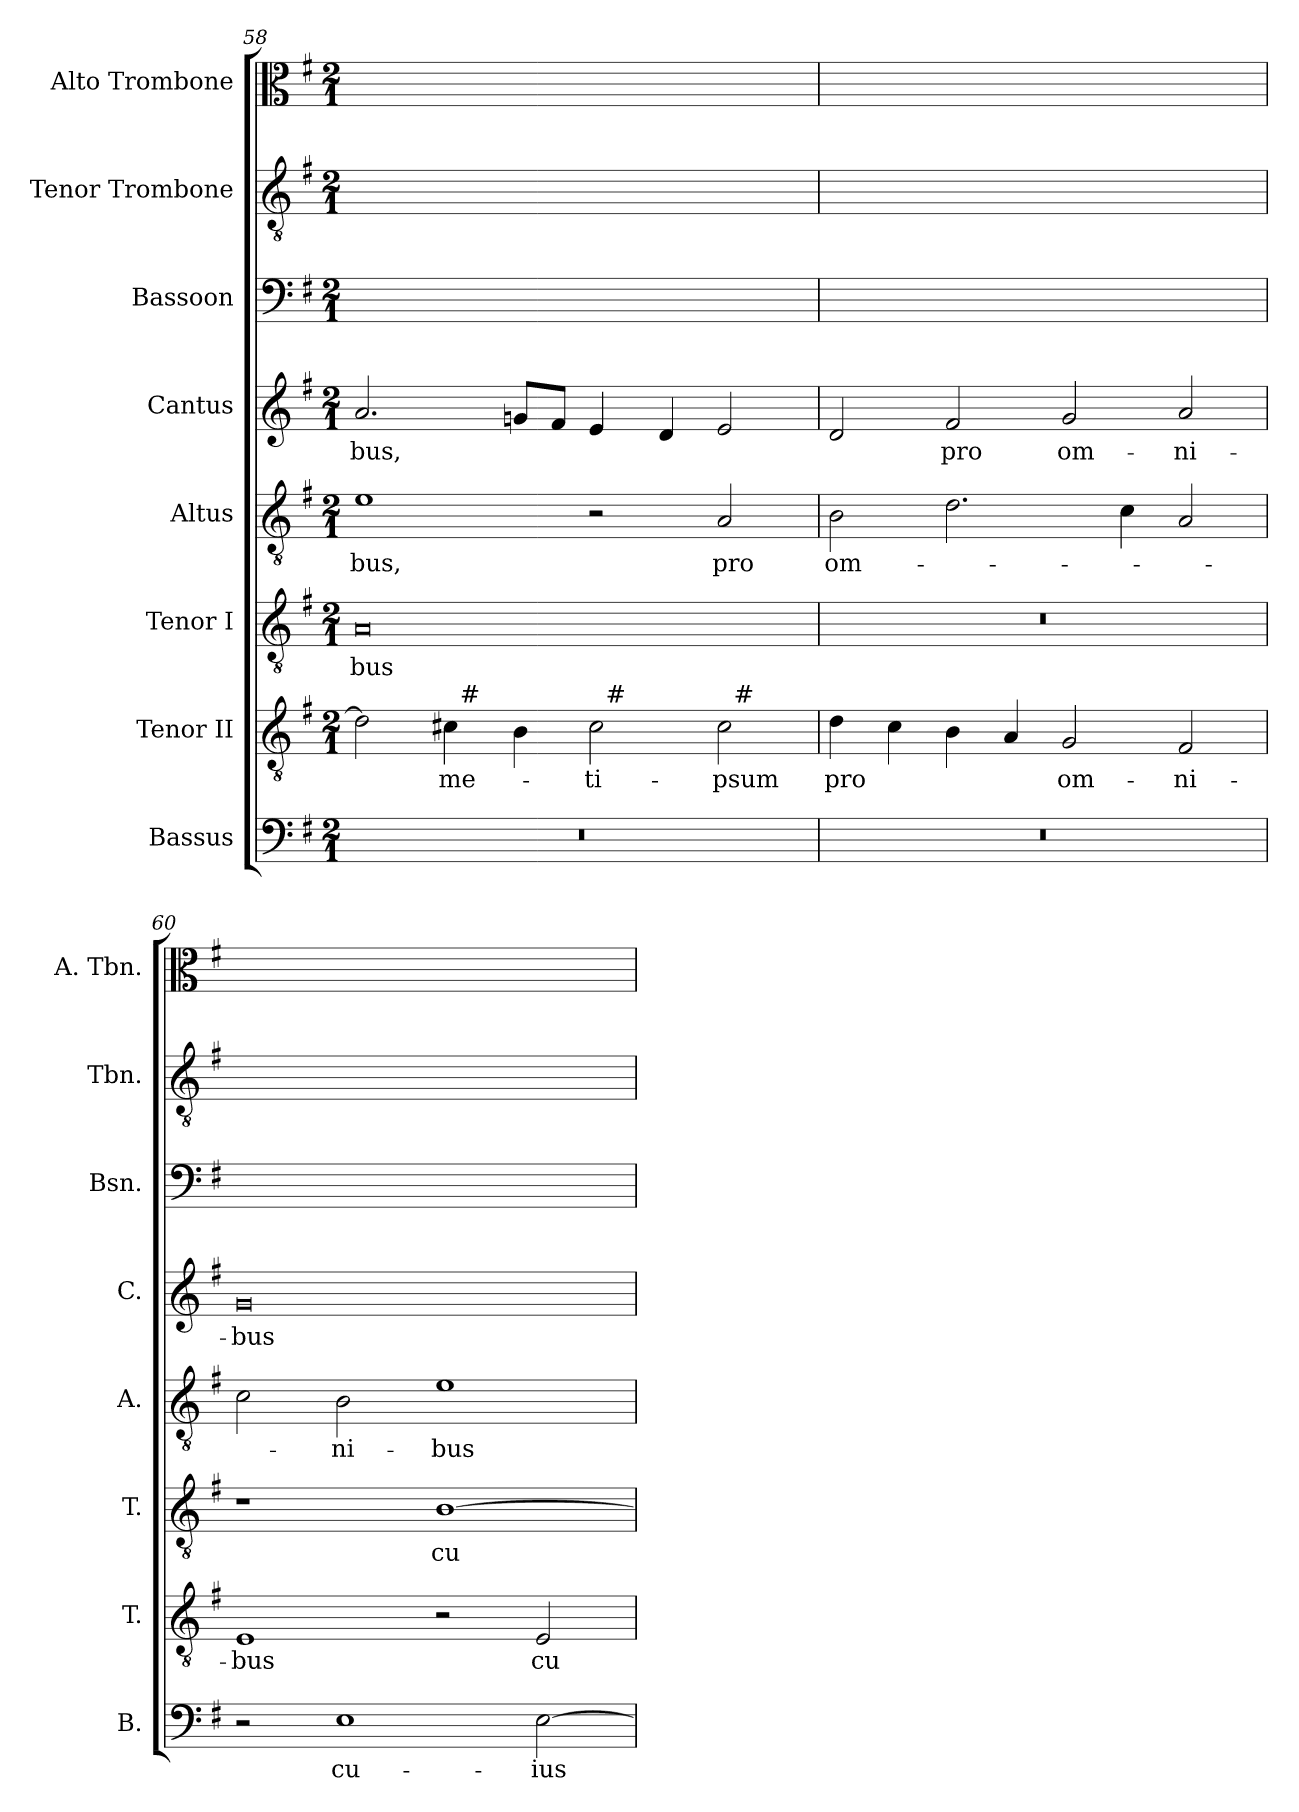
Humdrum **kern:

**kern	**text	**kern	**text	**kern	**text	**kern	**text	**kern	**text	**kern	**text	**kern	**text	**kern	**text
*part8	*part8	*part7	*part7	*part6	*part6	*part5	*part5	*part4	*part4	*part3	*part3	*part2	*part2	*part1	*part1
*staff8	*staff8	*staff7	*staff7	*staff6	*staff6	*staff5	*staff5	*staff4	*staff4	*staff3	*staff3	*staff2	*staff2	*staff1	*staff1
*I"Bassus	*	*I"Tenor II	*	*I"Tenor I	*	*I"Altus	*	*I"Cantus	*	*I"Bassoon	*	*I"Tenor Trombone	*	*I"Alto Trombone	*
*I'B.	*	*I'T.	*	*I'T.	*	*I'A.	*	*I'C.	*	*I'Bsn.	*	*I'Tbn.	*	*I'A. Tbn.	*
*clefF4	*	*clefGv2	*	*clefGv2	*	*clefGv2	*	*clefG2	*	*clefF4	*	*clefGv2	*	*clefC3	*
*	*	*ITrd7c12	*	*ITrd7c12	*	*ITrd7c12	*	*	*	*	*	*	*	*	*
*k[f#]	*	*k[f#]	*	*k[f#]	*	*k[f#]	*	*k[f#]	*	*k[f#]	*	*k[f#]	*	*k[f#]	*
*G:	*	*G:	*	*G:	*	*G:	*	*G:	*	*G:	*	*G:	*	*G:	*
*M2/1	*	*M2/1	*	*M2/1	*	*M2/1	*	*M2/1	*	*M2/1	*	*M2/1	*	*M2/1	*
=58	=58	=58	=58	=58	=58	=58	=58	=58	=58	=58	=58	=58	=58	=58	=58
!LO:N:vis=1	!	!	!	!	!LO:LY:b	!	!LO:LY:b	!	!LO:LY:b	!	!	!	!	!	!
*	*	*^	*	*	*	*	*	*	*	*	*	*	*	*	*
*	*	*	*^	*	*	*	*	*	*	*	*	*	*	*	*	*
0r	.	2D\]	2ryy	1ryy	.	0AA	-bus	1E	-bus,	2.a/	-bus,	0ryy	.	0AAyy	-bus	2.a\yy	-bus,
!	!	!	!	!	!LO:LY:b	!	!	!	!	!	!	!	!	!	!	!	!
.	.	4C#\	32ryy	.	-me-	.	.	.	.	.	.	.	.	.	.	.	.
!	!	!	!LO:TX:a:t=#	!	!	!	!	!	!	!	!	!	!	!	!	!	!
.	.	.	1ryy	.	.	.	.	.	.	.	.	.	.	.	.	.	.
.	.	4BB\	.	.	.	.	.	.	.	8gn/L	.	.	.	.	.	8g\Lyy	.
.	.	.	.	.	.	.	.	.	.	8f#/J	.	.	.	.	.	8f#\Jyy	.
!	!	!	!	!	!LO:LY:b	!	!	!	!	!	!	!	!	!	!	!	!
.	.	2C#\	.	32ryy	-ti-	.	.	2r	.	4e/	.	.	.	.	.	4e\yy	.
!	!	!	!	!LO:TX:a:t=#	!	!	!	!	!	!	!	!	!	!	!	!	!
.	.	.	.	2ryy	.	.	.	.	.	.	.	.	.	.	.	.	.
.	.	.	.	.	.	.	.	.	.	4d/	.	.	.	.	.	4d\yy	.
!	!	!	!	!	!LO:LY:b	!	!	!	!LO:LY:b	!	!	!	!	!	!	!	!
.	.	2C#\	.	.	-psum	.	.	2AA/	pro	2e/	.	.	.	.	.	2e\yy	.
!	!	!	!LO:TX:a:t=#	!	!	!	!	!	!	!	!	!	!	!	!	!	!
.	.	.	4...ryy	4...ryy	.	.	.	.	.	.	.	.	.	.	.	.	.
!!LO:LB:g=z
=59	=59	=59	=59	=59	=59	=59	=59	=59	=59	=59	=59	=59	=59	=59	=59	=59	=59
!LO:N:vis=1	!	!	!	!	!LO:LY:b	!LO:N:vis=1	!	!	!LO:LY:b	!	!	!	!	!	!	!	!
*	*	*v	*v	*v	*	*	*	*	*	*	*	*	*	*	*	*	*
0r	.	4D\	pro	0r	.	2BB\	om-	2d/	.	0ryy	.	0ryy	.	2d\yy	.
.	.	4C\	.	.	.	.	.	.	.	.	.	.	.	.	.
!	!	!	!	!	!	!	!	!	!LO:LY:b	!	!	!	!	!	!
.	.	4BB\	.	.	.	2.D\	.	2f#/	pro	.	.	.	.	2f#\yy	pro
.	.	4AA/	.	.	.	.	.	.	.	.	.	.	.	.	.
!	!	!	!LO:LY:b	!	!	!	!	!	!LO:LY:b	!	!	!	!	!	!
.	.	2GG/	om-	.	.	.	.	2g/	om-	.	.	.	.	2g\yy	om-
.	.	.	.	.	.	4C\	.	.	.	.	.	.	.	.	.
!	!	!	!LO:LY:b	!	!	!	!	!	!LO:LY:b	!	!	!	!	!	!
.	.	2FF#/	-ni-	.	.	2AA/	.	2a/	-ni-	.	.	.	.	2a\yy	-ni-
=60	=60	=60	=60	=60	=60	=60	=60	=60	=60	=60	=60	=60	=60	=60	=60
!	!	!	!LO:LY:b	!	!	!	!	!	!LO:LY:b	!	!	!	!	!	!
2r	.	1EE	-bus	1r	.	2C\	.	0g	-bus	2ryy	.	1ryy	.	0gyy	-bus
!	!LO:LY:b	!	!	!	!	!	!LO:LY:b	!	!	!	!	!	!	!	!
1E	cu-	.	.	.	.	2BB\	-ni-	.	.	1Eyy	cu-	.	.	.	.
!	!	!	!	!	!LO:LY:b	!	!LO:LY:b	!	!	!	!	!	!	!	!
.	.	2r	.	[>1BB	cu-	1E	-bus	.	.	.	.	[<1BByy	cu-	.	.
!	!LO:LY:b	!	!LO:LY:b	!	!	!	!	!	!	!	!	!	!	!	!
[>2E\	-ius	2EE/	cu-	.	.	.	.	.	.	[>2E\yy	-ius	.	.	.	.
=	=	=	=	=	=	=	=	=	=	=	=	=	=	=	=
*-	*-	*-	*-	*-	*-	*-	*-	*-	*-	*-	*-	*-	*-	*-	*-
